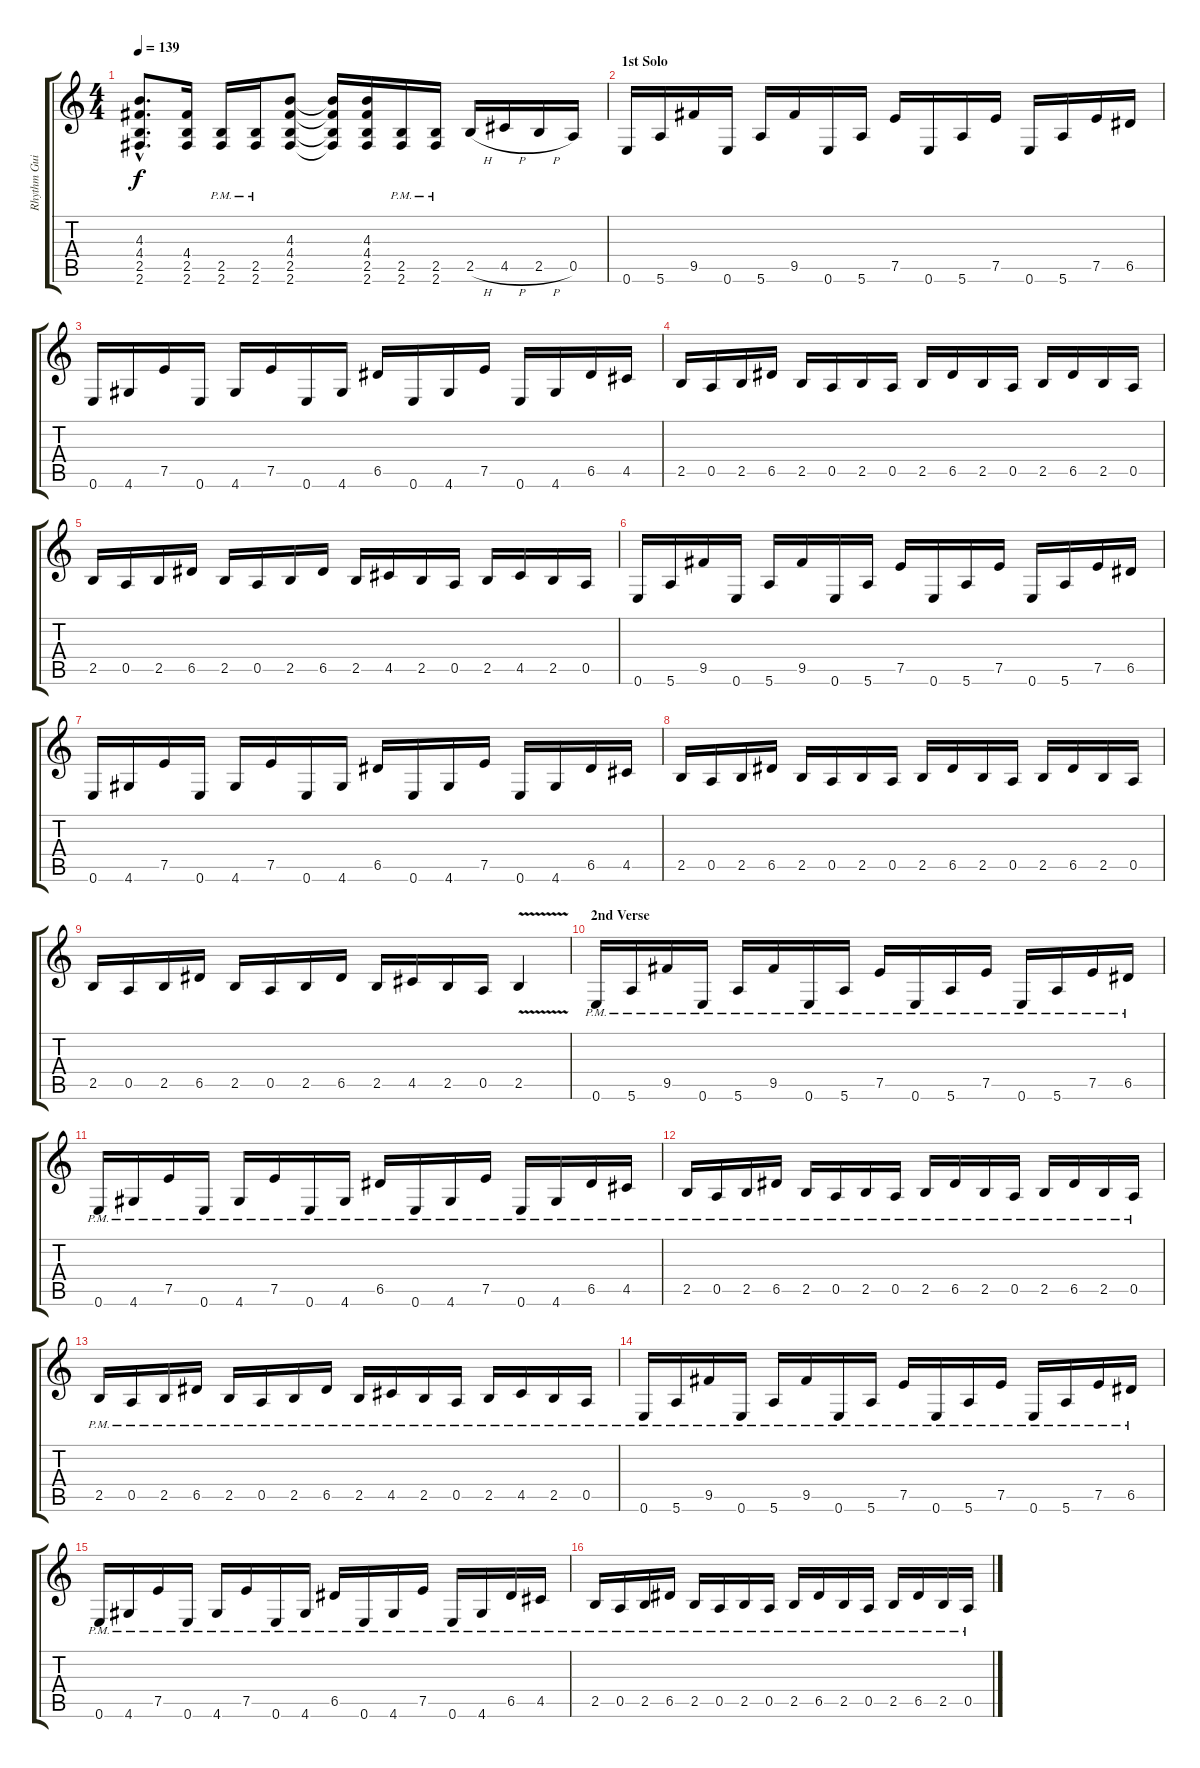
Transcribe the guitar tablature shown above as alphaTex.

\track ("Rhythm Guitar" "Rhythm Gui") {instrument distortionguitar}
\staff {score tabs}
\tuning (E4 B3 G3 D3 A2 E2) {hide}
\ts (4 4)
\tempo 139
\clef g2
\ks c
(4.3{hac} 4.4{hac} 2.5{hac} 2.6{hac}).8{d dy f} (4.4 2.5 2.6).16 (2.5{pm} 2.6{pm}).16 (2.5{pm} 2.6{pm}).16 (4.3 4.4 2.5 2.6).8 (4.3{t} 4.4{t} 2.5{t} 2.6{t}).16 (4.3 4.4 2.5 2.6).16 (2.5{pm} 2.6{pm}).16 (2.5{pm} 2.6{pm}).16 2.5{h}.16 4.5{h}.16 2.5{h}.16 0.5.16 |
\section ("" "1st Solo")
0.6.16 5.6.16 9.5.16 0.6.16 5.6.16 9.5.16 0.6.16 5.6.16 7.5.16 0.6.16 5.6.16 7.5.16 0.6.16 5.6.16 7.5.16 6.5.16 |
0.6.16 4.6.16 7.5.16 0.6.16 4.6.16 7.5.16 0.6.16 4.6.16 6.5.16 0.6.16 4.6.16 7.5.16 0.6.16 4.6.16 6.5.16 4.5.16 |
2.5.16 0.5.16 2.5.16 6.5.16 2.5.16 0.5.16 2.5.16 0.5.16 2.5.16 6.5.16 2.5.16 0.5.16 2.5.16 6.5.16 2.5.16 0.5.16 |
2.5.16 0.5.16 2.5.16 6.5.16 2.5.16 0.5.16 2.5.16 6.5.16 2.5.16 4.5.16 2.5.16 0.5.16 2.5.16 4.5.16 2.5.16 0.5.16 |
0.6.16 5.6.16 9.5.16 0.6.16 5.6.16 9.5.16 0.6.16 5.6.16 7.5.16 0.6.16 5.6.16 7.5.16 0.6.16 5.6.16 7.5.16 6.5.16 |
0.6.16 4.6.16 7.5.16 0.6.16 4.6.16 7.5.16 0.6.16 4.6.16 6.5.16 0.6.16 4.6.16 7.5.16 0.6.16 4.6.16 6.5.16 4.5.16 |
2.5.16 0.5.16 2.5.16 6.5.16 2.5.16 0.5.16 2.5.16 0.5.16 2.5.16 6.5.16 2.5.16 0.5.16 2.5.16 6.5.16 2.5.16 0.5.16 |
2.5.16 0.5.16 2.5.16 6.5.16 2.5.16 0.5.16 2.5.16 6.5.16 2.5.16 4.5.16 2.5.16 0.5.16 2.5{v}.4 |
\section ("" "2nd Verse")
0.6{pm}.16 5.6{pm}.16 9.5{pm}.16 0.6{pm}.16 5.6{pm}.16 9.5{pm}.16 0.6{pm}.16 5.6{pm}.16 7.5{pm}.16 0.6{pm}.16 5.6{pm}.16 7.5{pm}.16 0.6{pm}.16 5.6{pm}.16 7.5{pm}.16 6.5{pm}.16 |
0.6{pm}.16 4.6{pm}.16 7.5{pm}.16 0.6{pm}.16 4.6{pm}.16 7.5{pm}.16 0.6{pm}.16 4.6{pm}.16 6.5{pm}.16 0.6{pm}.16 4.6{pm}.16 7.5{pm}.16 0.6{pm}.16 4.6{pm}.16 6.5{pm}.16 4.5{pm}.16 |
2.5{pm}.16 0.5{pm}.16 2.5{pm}.16 6.5{pm}.16 2.5{pm}.16 0.5{pm}.16 2.5{pm}.16 0.5{pm}.16 2.5{pm}.16 6.5{pm}.16 2.5{pm}.16 0.5{pm}.16 2.5{pm}.16 6.5{pm}.16 2.5{pm}.16 0.5{pm}.16 |
2.5{pm}.16 0.5{pm}.16 2.5{pm}.16 6.5{pm}.16 2.5{pm}.16 0.5{pm}.16 2.5{pm}.16 6.5{pm}.16 2.5{pm}.16 4.5{pm}.16 2.5{pm}.16 0.5{pm}.16 2.5{pm}.16 4.5{pm}.16 2.5{pm}.16 0.5{pm}.16 |
0.6{pm}.16 5.6{pm}.16 9.5{pm}.16 0.6{pm}.16 5.6{pm}.16 9.5{pm}.16 0.6{pm}.16 5.6{pm}.16 7.5{pm}.16 0.6{pm}.16 5.6{pm}.16 7.5{pm}.16 0.6{pm}.16 5.6{pm}.16 7.5{pm}.16 6.5{pm}.16 |
0.6{pm}.16 4.6{pm}.16 7.5{pm}.16 0.6{pm}.16 4.6{pm}.16 7.5{pm}.16 0.6{pm}.16 4.6{pm}.16 6.5{pm}.16 0.6{pm}.16 4.6{pm}.16 7.5{pm}.16 0.6{pm}.16 4.6{pm}.16 6.5{pm}.16 4.5{pm}.16 |
2.5{pm}.16 0.5{pm}.16 2.5{pm}.16 6.5{pm}.16 2.5{pm}.16 0.5{pm}.16 2.5{pm}.16 0.5{pm}.16 2.5{pm}.16 6.5{pm}.16 2.5{pm}.16 0.5{pm}.16 2.5{pm}.16 6.5{pm}.16 2.5{pm}.16 0.5{pm}.16
